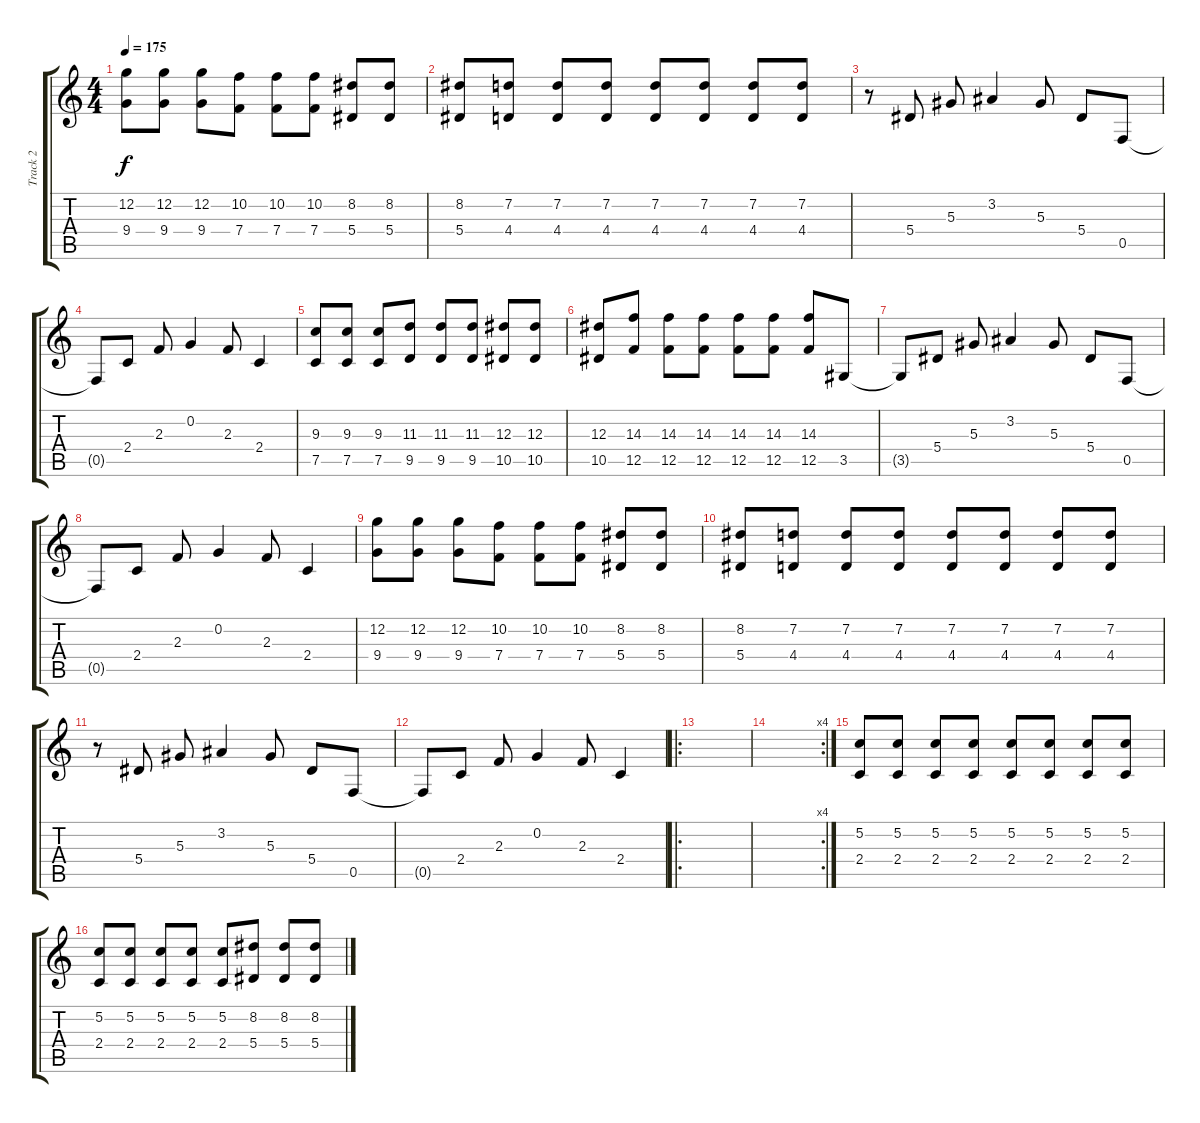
\track ("Track 2" "Track 2") {instrument distortionguitar}
\staff {score tabs}
\tuning (C4 G3 Eb3 Bb2 F2 C2) {hide}
\ts (4 4)
\tempo 175
\clef g2
\ks c
(12.2 9.4).8{dy f} (12.2 9.4).8 (12.2 9.4).8 (10.2 7.4).8 (10.2 7.4).8 (10.2 7.4).8 (8.2 5.4).8 (8.2 5.4).8 |
(8.2 5.4).8 (7.2 4.4).8 (7.2 4.4).8 (7.2 4.4).8 (7.2 4.4).8 (7.2 4.4).8 (7.2 4.4).8 (7.2 4.4).8 |
r.8 5.4.8 5.3.8 3.2.4 5.3.8 5.4.8 0.5.8 |
0.5{t}.8 2.4.8 2.3.8 0.2.4 2.3.8 2.4.4 |
(9.3 7.5).8 (9.3 7.5).8 (9.3 7.5).8 (11.3 9.5).8 (11.3 9.5).8 (11.3 9.5).8 (12.3 10.5).8 (12.3 10.5).8 |
(12.3 10.5).8 (14.3 12.5).8 (14.3 12.5).8 (14.3 12.5).8 (14.3 12.5).8 (14.3 12.5).8 (14.3 12.5).8 3.5.8 |
3.5{t}.8 5.4.8 5.3.8 3.2.4 5.3.8 5.4.8 0.5.8 |
0.5{t}.8 2.4.8 2.3.8 0.2.4 2.3.8 2.4.4 |
(12.2 9.4).8 (12.2 9.4).8 (12.2 9.4).8 (10.2 7.4).8 (10.2 7.4).8 (10.2 7.4).8 (8.2 5.4).8 (8.2 5.4).8 |
(8.2 5.4).8 (7.2 4.4).8 (7.2 4.4).8 (7.2 4.4).8 (7.2 4.4).8 (7.2 4.4).8 (7.2 4.4).8 (7.2 4.4).8 |
r.8 5.4.8 5.3.8 3.2.4 5.3.8 5.4.8 0.5.8 |
0.5{t}.8 2.4.8 2.3.8 0.2.4 2.3.8 2.4.4 |
\ro
|
\rc 4
|
(5.2 2.4).8 (5.2 2.4).8 (5.2 2.4).8 (5.2 2.4).8 (5.2 2.4).8 (5.2 2.4).8 (5.2 2.4).8 (5.2 2.4).8 |
(5.2 2.4).8 (5.2 2.4).8 (5.2 2.4).8 (5.2 2.4).8 (5.2 2.4).8 (8.2 5.4).8 (8.2 5.4).8 (8.2 5.4).8
